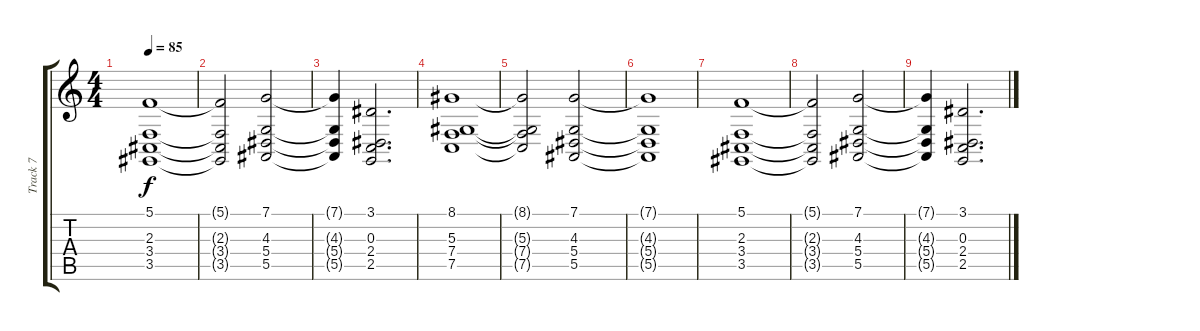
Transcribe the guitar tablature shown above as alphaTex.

\track ("Track 7" "Track 7") {instrument stringensemble1}
\staff {score tabs}
\tuning (C4 G3 Eb3 Bb2 F2 C2) {hide}
\ts (4 4)
\tempo 85
\clef g2
\ks c
(5.1 2.3 3.4 3.5).1{dy f} |
(5.1{t} 2.3{t} 3.4{t} 3.5{t}).2 (7.1 4.3 5.4 5.5).2 |
(7.1{t} 4.3{t} 5.4{t} 5.5{t}).4 (3.1 0.3 2.4 2.5).2{d} |
(8.1 5.3 7.4 7.5).1 |
(8.1{t} 5.3{t} 7.4{t} 7.5{t}).2 (7.1 4.3 5.4 5.5).2 |
(7.1{t} 4.3{t} 5.4{t} 5.5{t}).1 |
(5.1 2.3 3.4 3.5).1 |
(5.1{t} 2.3{t} 3.4{t} 3.5{t}).2 (7.1 4.3 5.4 5.5).2 |
(7.1{t} 4.3{t} 5.4{t} 5.5{t}).4 (3.1 0.3 2.4 2.5).2{d}
